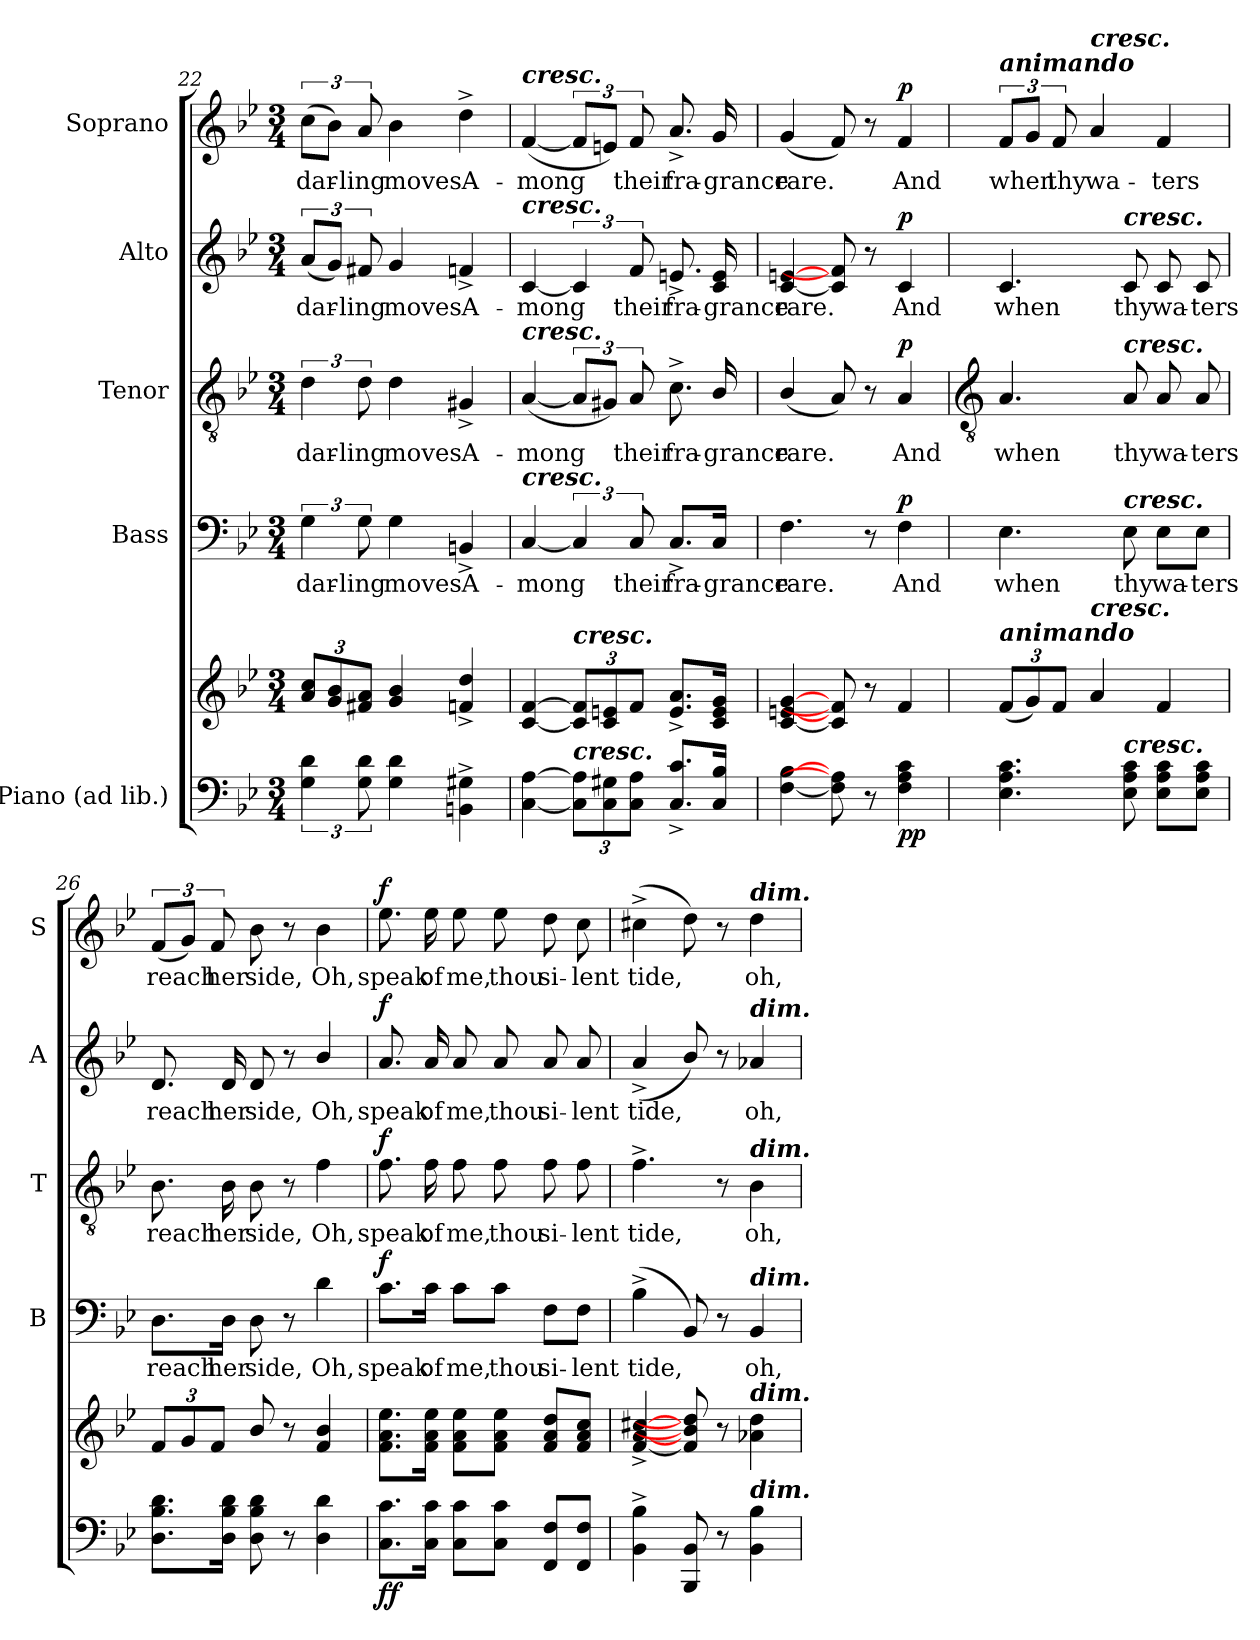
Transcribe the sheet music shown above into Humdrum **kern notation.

**kern	**kern	**dynam	**kern	**text	**dynam	**kern	**text	**dynam	**kern	**text	**dynam	**kern	**text	**dynam
*part5	*part5	*part5	*part4	*part4	*part4	*part3	*part3	*part3	*part2	*part2	*part2	*part1	*part1	*part1
*staff6	*staff5	*staff5/6	*staff4	*staff4	*staff4	*staff3	*staff3	*staff3	*staff2	*staff2	*staff2	*staff1	*staff1	*staff1
*I"Piano (ad lib.)	*	*	*I"Bass	*	*	*I"Tenor	*	*	*I"Alto	*	*	*I"Soprano	*	*
*	*	*	*I'B	*	*	*I'T	*	*	*I'A	*	*	*I'S	*	*
*clefF4	*clefG2	*	*clefF4	*	*	*clefGv2	*	*	*clefG2	*	*	*clefG2	*	*
*k[b-e-]	*k[b-e-]	*	*k[b-e-]	*	*	*k[b-e-]	*	*	*k[b-e-]	*	*	*k[b-e-]	*	*
*B-:	*B-:	*	*B-:	*	*	*B-:	*	*	*B-:	*	*	*B-:	*	*
*M3/4	*M3/4	*	*M3/4	*	*	*M3/4	*	*	*M3/4	*	*	*M3/4	*	*
=22	=22	=22	=22	=22	=22	=22	=22	=22	=22	=22	=22	=22	=22	=22
!	!	!	!	!LO:LY:b	!	!	!LO:LY:b	!	!	!LO:LY:b	!	!	!LO:LY:b	!
6G 6d	12a 12ccL	.	6G	dar-	.	6d	dar-	.	(<12aL	dar-	.	(>12ccL	dar-	.
.	12g 12b-	.	.	.	.	.	.	.	12gJ)	.	.	12b-J)	.	.
!	!	!	!	!LO:LY:b	!	!	!LO:LY:b	!	!	!LO:LY:b	!	!	!LO:LY:b	!
12G 12d	12f#X 12aJ	.	12G	-ling	.	12d	-ling	.	12f#X	ling	.	12a	ling	.
!	!	!	!	!LO:LY:b	!	!	!LO:LY:b	!	!	!LO:LY:b	!	!	!LO:LY:b	!
4G 4d	4g 4b-	.	4G	moves	.	4d	moves	.	4g	moves	.	4b-	moves	.
!	!	!	!	!LO:LY:b	!	!	!LO:LY:b	!	!	!LO:LY:b	!	!	!LO:LY:b	!
4BBn^ 4G#X^	4fn^ 4dd^	.	4BBn^	A-	.	4G#X^	A-	.	4fn^	A-	.	4dd^	A-	.
=23	=23	=23	=23	=23	=23	=23	=23	=23	=23	=23	=23	=23	=23	=23
!	!	!	!	!	!	!	!	!	!	!	!	!LO:TX:a:Bi:t=cresc.	!	!
!	!	!	!	!	!	!	!	!	!LO:TX:a:Bi:t=cresc.	!	!	!	!	!
!	!	!	!	!	!	!LO:TX:a:Bi:t=cresc.	!	!	!	!	!	!	!	!
!	!	!	!LO:TX:a:Bi:t=cresc.	!	!	!	!	!	!	!	!	!	!	!
!	!	!	!	!LO:LY:b	!	!	!LO:LY:b	!	!	!LO:LY:b	!	!	!LO:LY:b	!
[4C [4A	[4c [4f	.	[4C	-mong	.	(<[4A	-mong	.	[4c	-mong	.	(<[4f	-mong	.
!	!LO:TX:a:Bi:t=cresc.	!	!	!	!	!	!	!	!	!	!	!	!	!
!LO:TX:a:Bi:t=cresc.	!	!	!	!	!	!	!	!	!	!	!	!	!	!
12C] 12A]L	12c] 12f]L	.	6C]	.	.	12AL]	.	.	6c]	.	.	12fL]	.	.
12C 12G#X	12c 12en	.	.	.	.	12G#XJ)	.	.	.	.	.	12enJ)	.	.
!	!	!	!	!LO:LY:b	!	!	!LO:LY:b	!	!	!LO:LY:b	!	!	!LO:LY:b	!
12C 12AJ	12fJ	.	12C	their	.	12A	their	.	12f	their	.	12f	their	.
!	!	!	!	!LO:LY:b	!	!	!LO:LY:b	!	!	!LO:LY:b	!	!	!LO:LY:b	!
8.C^ 8.c^L	8.e^ 8.a^L	.	8.C^/L	fra-	.	8.c^	fra-	.	8.en^	fra-	.	8.a^	fra-	.
!	!	!	!	!LO:LY:b	!	!	!LO:LY:b	!	!	!LO:LY:b	!	!	!LO:LY:b	!
16C/ 16B-/J	16c 16e 16gJ	.	16C/Jk	-grance	.	16B-/	-grance	.	16c 16e	-grance	.	16g	-grance	.
=24	=24	=24	=24	=24	=24	=24	=24	=24	=24	=24	=24	=24	=24	=24
!	!	!	!	!LO:LY:b	!	!	!LO:LY:b	!	!	!LO:LY:b	!	!	!LO:LY:b	!
[4F\ [4B-\	[4c [4en [4g	.	4.F\	rare.	.	(<4B-/	rare.	.	[4c [4en	rare.	.	(<4g	rare.	.
8F] 8A]	8c] 8f]	.	.	.	.	8A)	.	.	8c] 8f]	.	.	8f)	.	.
8r	8r	.	8r	.	.	8r	.	.	8r	.	.	8r	.	.
!	!	!LO:DY:b=2	!	!LO:LY:b	!	!	!LO:LY:b	!	!	!LO:LY:b	!	!	!LO:LY:b	!
!	!	!LO:DY:n=1:b	!	!	!LO:DY:b	!	!	!LO:DY:b	!	!	!LO:DY:b	!	!	!LO:DY:b
4F 4A 4c	4f	p p	4F	And	p	4A	And	p	4c	And	p	4f	And	p
!!LO:LB:g=z
=25	=25	=25	=25	=25	=25	=25	=25	=25	=25	=25	=25	=25	=25	=25
*	*	*	*	*	*	*clefGv2	*	*	*	*	*	*	*	*
!	!	!	!	!	!	!	!	!	!	!	!	!LO:TX:a:Bi:t=animando	!	!
!	!LO:TX:a:Bi:t=animando	!	!	!	!	!	!	!	!	!	!	!	!	!
!	!	!	!	!LO:LY:b	!	!	!LO:LY:b	!	!	!LO:LY:b	!	!	!LO:LY:b	!
4.E- 4.A 4.c	(<12fL	.	4.E-	when	.	4.A	when	.	4.c	when	.	12fL	when	.
.	12g)	.	.	.	.	.	.	.	.	.	.	12gJ	.	.
!	!	!	!	!	!	!	!	!	!	!	!	!	!LO:LY:b	!
.	12fJ	.	.	.	.	.	.	.	.	.	.	12f	thy	.
!	!	!	!	!	!	!	!	!	!	!	!	!LO:TX:a:Bi:t=cresc.	!	!
!	!LO:TX:a:Bi:t=cresc.	!	!	!	!	!	!	!	!	!	!	!	!	!
!	!	!	!	!	!	!	!	!	!	!	!	!	!LO:LY:b	!
.	4a	.	.	.	.	.	.	.	.	.	.	4a	wa-	.
!	!	!	!	!	!	!	!	!	!LO:TX:a:Bi:t=cresc.	!	!	!	!	!
!	!	!	!	!	!	!LO:TX:a:Bi:t=cresc.	!	!	!	!	!	!	!	!
!	!	!	!LO:TX:a:Bi:t=cresc.	!	!	!	!	!	!	!	!	!	!	!
!LO:TX:a:Bi:t=cresc.	!	!	!	!	!	!	!	!	!	!	!	!	!	!
!	!	!	!	!LO:LY:b	!	!	!LO:LY:b	!	!	!LO:LY:b	!	!	!	!
8E- 8A 8c	.	.	8E-	thy	.	8A	thy	.	8c	thy	.	.	.	.
!	!	!	!	!LO:LY:b	!	!	!LO:LY:b	!	!	!LO:LY:b	!	!	!LO:LY:b	!
8E- 8A 8cL	4f	.	8E-\L	wa-	.	8A	wa-	.	8c	wa-	.	4f	-ters	.
!	!	!	!	!LO:LY:b	!	!	!LO:LY:b	!	!	!LO:LY:b	!	!	!	!
8E- 8A 8cJ	.	.	8E-\J	-ters	.	8A	-ters	.	8c	-ters	.	.	.	.
=26	=26	=26	=26	=26	=26	=26	=26	=26	=26	=26	=26	=26	=26	=26
!	!	!	!	!LO:LY:b	!	!	!LO:LY:b	!	!	!LO:LY:b	!	!	!LO:LY:b	!
8.D 8.B- 8.dL	12fL	.	8.D\L	reach	.	8.B-	reach	.	8.d	reach	.	(<12fL	reach	.
.	12g	.	.	.	.	.	.	.	.	.	.	12gJ)	.	.
!	!	!	!	!	!	!	!	!	!	!	!	!	!LO:LY:b	!
.	12fJ	.	.	.	.	.	.	.	.	.	.	12f	her	.
!	!	!	!	!LO:LY:b	!	!	!LO:LY:b	!	!	!LO:LY:b	!	!	!	!
16D 16B- 16dJ	.	.	16D\Jk	her	.	16B-	her	.	16d	her	.	.	.	.
!	!	!	!	!LO:LY:b	!	!	!LO:LY:b	!	!	!LO:LY:b	!	!	!LO:LY:b	!
8D 8B- 8d	8b-/	.	8D	side,	.	8B-	side,	.	8d	side,	.	8b-	side,	.
8r	8r	.	8r	.	.	8r	.	.	8r	.	.	8r	.	.
!	!	!	!	!LO:LY:b	!	!	!LO:LY:b	!	!	!LO:LY:b	!	!	!LO:LY:b	!
4D\ 4d\	4f 4b-	.	4d\	Oh,	.	4f\	Oh,	.	4b-/	Oh,	.	4b-	Oh,	.
=27	=27	=27	=27	=27	=27	=27	=27	=27	=27	=27	=27	=27	=27	=27
!	!	!LO:DY:b=2	!	!LO:LY:b	!	!	!LO:LY:b	!	!	!LO:LY:b	!	!	!LO:LY:b	!
!	!	!LO:DY:n=1:b	!	!	!LO:DY:b	!	!	!LO:DY:b	!	!	!LO:DY:b	!	!	!LO:DY:b
8.C 8.cL	8.f 8.a 8.ee-L	f f	8.c\L	speak	f	8.f	speak	f	8.a	speak	f	8.ee-	speak	f
!	!	!	!	!LO:LY:b	!	!	!LO:LY:b	!	!	!LO:LY:b	!	!	!LO:LY:b	!
16C 16cJ	16f 16a 16ee-J	.	16c\Jk	of	.	16f	of	.	16a	of	.	16ee-	of	.
!	!	!	!	!LO:LY:b	!	!	!LO:LY:b	!	!	!LO:LY:b	!	!	!LO:LY:b	!
8C 8cL	8f 8a 8ee-L	.	8c\L	me,	.	8f	me,	.	8a	me,	.	8ee-	me,	.
!	!	!	!	!LO:LY:b	!	!	!LO:LY:b	!	!	!LO:LY:b	!	!	!LO:LY:b	!
8C 8cJ	8f 8a 8ee-J	.	8c\J	thou	.	8f	thou	.	8a	thou	.	8ee-	thou	.
!	!	!	!	!LO:LY:b	!	!	!LO:LY:b	!	!	!LO:LY:b	!	!	!LO:LY:b	!
8FF 8FL	8f 8a 8ddL	.	8F\L	si-	.	8f	si-	.	8a	si-	.	8dd	si-	.
!	!	!	!	!LO:LY:b	!	!	!LO:LY:b	!	!	!LO:LY:b	!	!	!LO:LY:b	!
8FF 8FJ	8f 8a 8ccJ	.	8F\J	-lent	.	8f	-lent	.	8a	-lent	.	8cc	-lent	.
=28	=28	=28	=28	=28	=28	=28	=28	=28	=28	=28	=28	=28	=28	=28
!	!	!	!	!LO:LY:b	!	!	!LO:LY:b	!	!	!LO:LY:b	!	!	!LO:LY:b	!
4BB-^ 4B-^	[4f^ [4a^ [4cc#X^	.	(4B-^	tide,	.	4.f^	tide,	.	(<4a^	tide,	.	(>4cc#X^	tide,	.
8BBB-/ 8BB-/	8f] 8b-] 8dd]	.	8BB-/)	.	.	.	.	.	8b-/)	.	.	8dd)	.	.
8r	8r	.	8r	.	.	8r	.	.	8r	.	.	8r	.	.
!	!	!	!	!	!	!	!	!	!	!	!	!LO:TX:a:Bi:t=dim.	!	!
!	!	!	!	!	!	!	!	!	!LO:TX:a:Bi:t=dim.	!	!	!	!	!
!	!	!	!	!	!	!LO:TX:a:Bi:t=dim.	!	!	!	!	!	!	!	!
!	!	!	!LO:TX:a:Bi:t=dim.	!	!	!	!	!	!	!	!	!	!	!
!	!LO:TX:a:Bi:t=dim.	!	!	!	!	!	!	!	!	!	!	!	!	!
!LO:TX:a:Bi:t=dim.	!	!	!	!	!	!	!	!	!	!	!	!	!	!
!	!	!	!	!LO:LY:b	!	!	!LO:LY:b	!	!	!LO:LY:b	!	!	!LO:LY:b	!
4BB- 4B-	4a-X 4dd	.	4BB-	oh,	.	4B-	oh,	.	4a-X	oh,	.	4dd	oh,	.
=	=	=	=	=	=	=	=	=	=	=	=	=	=	=
*-	*-	*-	*-	*-	*-	*-	*-	*-	*-	*-	*-	*-	*-	*-
